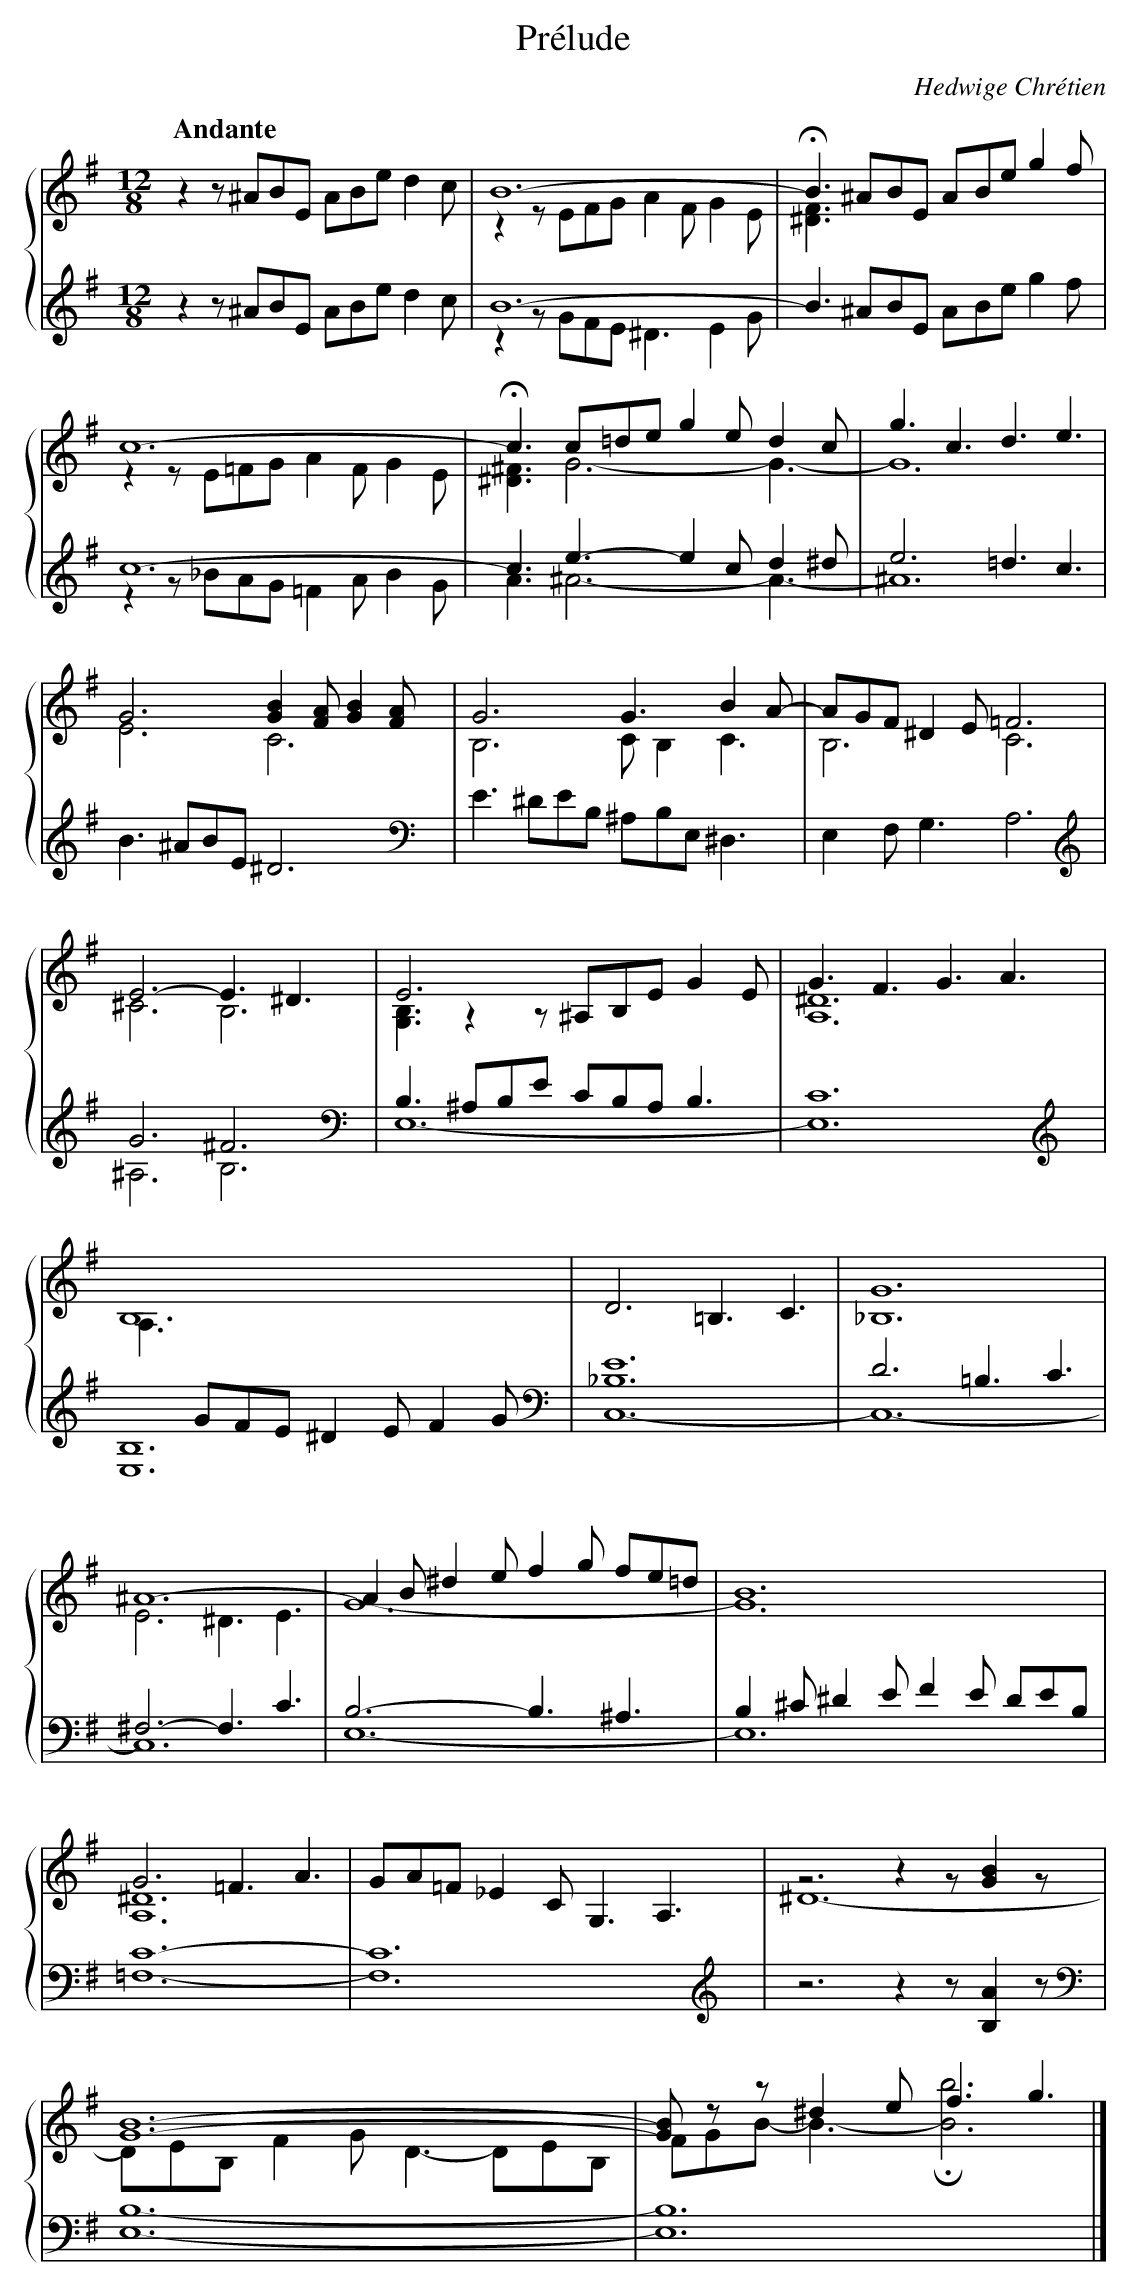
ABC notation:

X:1
T:Prélude
C:Hedwige Chrétien
M:12/8
L:1/8
Q:"Andante"
%%staves {(1 2)(3 4)}
K:Em
V:1
Q:1/4=60
z2z^ABE ABed2c|B12-|
V:2
x12|z2zEFGA2FG2E|
V:3 shift=cC
z2z^ABE ABed2c|B12-|
V:4 shift=cC
x12|z2zGFE^D3E2G|
V:1
HB3^ABE ABeg2f|c12-|Hc3c=deg2ed2c|
V:2
[^DF]3x3x6|z2zE=FGA2FG2E|[^D^F]3G6-G3-|
V:3
B3^ABE ABeg2f|c12-|c3e3-e2cd2^d|
V:4
x12|z2z_BAG=F2AB2G|A3^A6-A3-|
V:1
g3c3d3e3|G6[GB]2[FA][GB]2[FA]|G6G3B2A-|
V:2
G12|E6C6|B,6CB,2C3|
V:3
e6=d3c3|X2|
V:4
^A12|B3^ABE^D6|E3^DEB, ^A,B,E,^D,3|
V:1
AGF^D2E=F6|E6-E3^D3|E6^A,B,EG2E|G3F3G3A3|
V:2
B,6C6|^C6B,6|[G,B,]3z2zx6|[A,^D]12|
V:3
X|G6^F6|!tie)!B,3^A,B,E CB,A,B,3|C12|
V:4
E,2F,G,3A,6|^A,6!tie(!B,6|E,12-|E,12|
V:1
B,12|X|G12|^A12-|
V:2
A,3x3x6|D6=B,3C3|_B,12|E6^D3E3|
V:3
x3GFE^D2EF2G|E12|D6=B,3C3|^F,6-F,3C3|
V:4
[E,B,]12|[C,-_B,]12|C,12-|C,12|
V:1
A2B^d2ef2g fe=d|B12|G6=F3A3|GA=F_E2CG,3A,3|
V:2
G12-|G12|[A,^D]12|X|
V:3
B,6-B,3^A,3|B,2^C^D2EF2E DEB,|C12-|C12|
V:4
E,12-|E,12|=F,12-|F,12|
V:1
z6z2z[GB]2z|[GB]12-|[GB]zz^d2ef3g3|]
V:2
^D12-|DEB,F2GD3-DEB,|FGB-B3-H[Bb]6|]
V:3
X3|]
V:4
z6z2z[B,A]2z|[E,B,]12-|[E,B,]12|]
